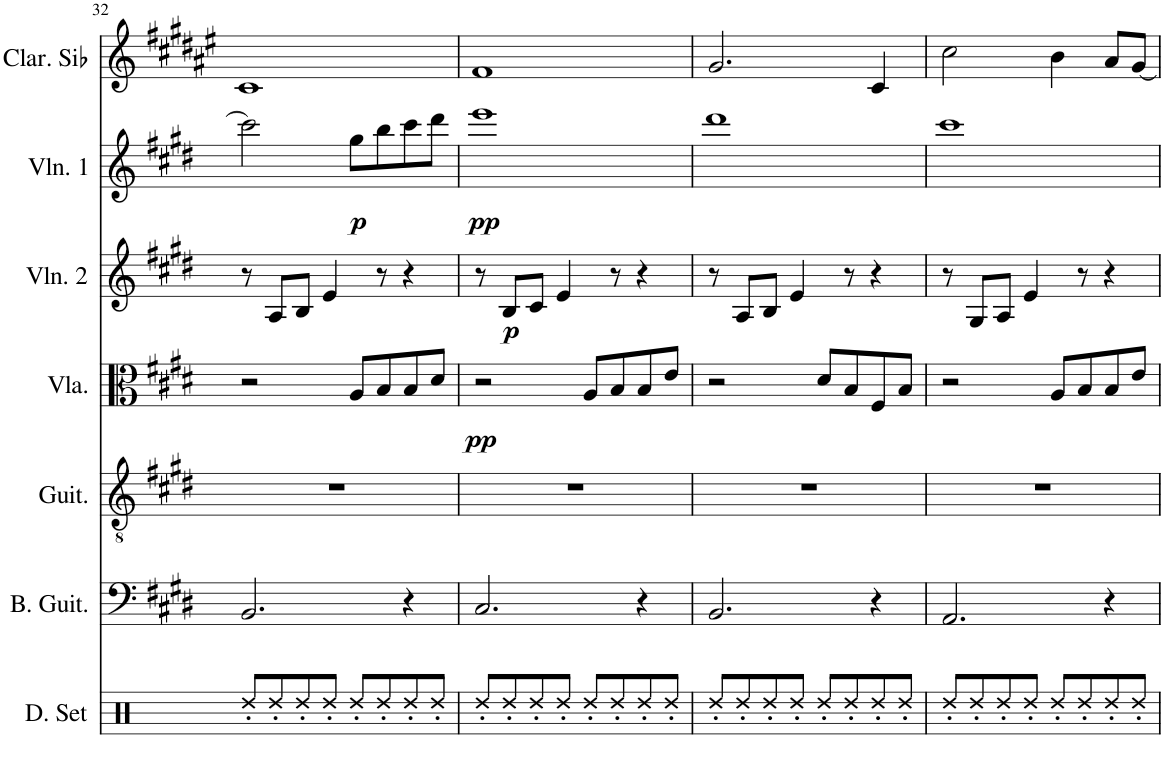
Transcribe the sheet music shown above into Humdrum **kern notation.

**kern	**kern	**kern	**kern	**dynam	**kern	**dynam	**kern	**dynam	**kern
*part7	*part6	*part5	*part4	*part4	*part3	*part3	*part2	*part2	*part1
*staff7	*staff6	*staff5	*staff4	*staff4	*staff3	*staff3	*staff2	*staff2	*staff1
*I"Drumset	*I"Bass Guitar	*I"Acoustic Guitar	*I"Viola	*	*I"Violin 2	*	*I"Violin 1	*	*I"Clarinette en Sib
*I'D. Set	*I'B. Guit.	*I'Guit.	*I'Vla.	*	*I'Vln. 2	*	*I'Vln. 1	*	*I'Clar. Sib
!!LO:PB:g=z
*clefX	*clefF4	*clefGv2	*clefC3	*	*clefG2	*	*clefG2	*	*clefG2
*	*Trd7c12	*	*	*	*	*	*	*	*Trd1c2
*k[]	*k[f#c#g#d#]	*k[f#c#g#d#]	*k[f#c#g#d#]	*	*k[f#c#g#d#]	*	*k[f#c#g#d#]	*	*k[f#c#g#d#a#e#]
*M4/4	*M4/4	*M4/4	*M4/4	*	*M4/4	*	*M4/4	*	*M4/4
=32	=32	=32	=32	=32	=32	=32	=32	=32	=32
8Rdd'/L	2.BB/	1r	2r	.	8r	.	2ccc#\]	.	1c#
8Rdd'/	.	.	.	.	8A/L	.	.	.	.
8Rdd'/	.	.	.	.	8B/J	.	.	.	.
8Rdd'/J	.	.	.	.	4e/	.	.	.	.
!	!	!	!	!	!	!	!	!LO:DY:b	!
8Rdd'/L	.	.	8A/L	.	.	.	8gg#\L	p	.
8Rdd'/	.	.	8B/	.	8r	.	8bb\	.	.
8Rdd'/	4r	.	8B/	.	4r	.	8ccc#\	.	.
8Rdd'/J	.	.	8d#/J	.	.	.	8ddd#\J	.	.
=33	=33	=33	=33	=33	=33	=33	=33	=33	=33
!	!	!	!	!LO:DY:b	!	!	!	!LO:DY:b	!
8Rdd'/L	2.C#/	1r	2r	pp	8r	.	1eee	pp	1f#
!	!	!	!	!	!	!LO:DY:b	!	!	!
8Rdd'/	.	.	.	.	8B/L	p	.	.	.
8Rdd'/	.	.	.	.	8c#/J	.	.	.	.
8Rdd'/J	.	.	.	.	4e/	.	.	.	.
8Rdd'/L	.	.	8A/L	.	.	.	.	.	.
8Rdd'/	.	.	8B/	.	8r	.	.	.	.
8Rdd'/	4r	.	8B/	.	4r	.	.	.	.
8Rdd'/J	.	.	8e/J	.	.	.	.	.	.
=34	=34	=34	=34	=34	=34	=34	=34	=34	=34
8Rdd'/L	2.BB/	1r	2r	.	8r	.	1ddd#	.	2.g#/
8Rdd'/	.	.	.	.	8A/L	.	.	.	.
8Rdd'/	.	.	.	.	8B/J	.	.	.	.
8Rdd'/J	.	.	.	.	4e/	.	.	.	.
8Rdd'/L	.	.	8d#/L	.	.	.	.	.	.
8Rdd'/	.	.	8B/	.	8r	.	.	.	.
8Rdd'/	4r	.	8F#/	.	4r	.	.	.	4c#/
8Rdd'/J	.	.	8B/J	.	.	.	.	.	.
=35	=35	=35	=35	=35	=35	=35	=35	=35	=35
8Rdd'/L	2.AA/	1r	2r	.	8r	.	1ccc#	.	2cc#\
8Rdd'/	.	.	.	.	8G#/L	.	.	.	.
8Rdd'/	.	.	.	.	8A/J	.	.	.	.
8Rdd'/J	.	.	.	.	4e/	.	.	.	.
8Rdd'/L	.	.	8A/L	.	.	.	.	.	4b\
8Rdd'/	.	.	8B/	.	8r	.	.	.	.
8Rdd'/	4r	.	8B/	.	4r	.	.	.	8a#/L
8Rdd'/J	.	.	8e/J	.	.	.	.	.	[8g#/J
=	=	=	=	=	=	=	=	=	=
*-	*-	*-	*-	*-	*-	*-	*-	*-	*-
